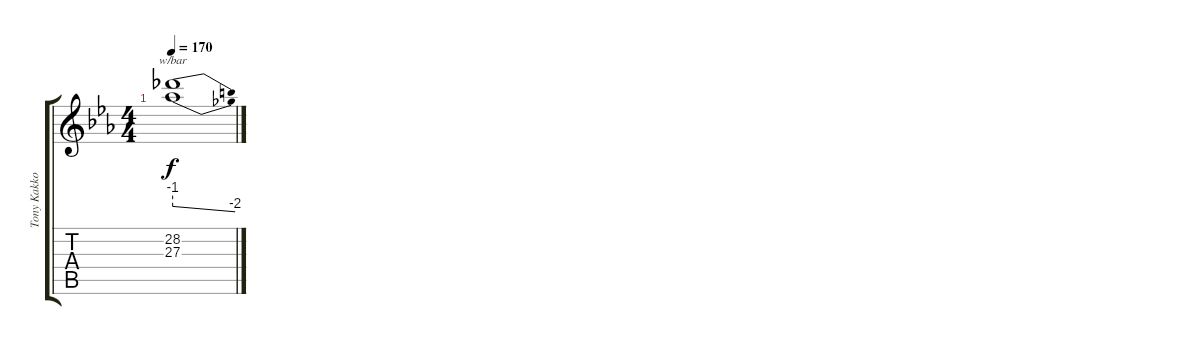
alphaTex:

\track ("Tony Kakko (Vocals and Misc. Synth Effec" "Tony Kakko") {instrument choiraahs}
\staff {score tabs}
\tuning (E4 B3 G3 D3 A2 E2) {hide}
\ts (4 4)
\tempo 170
\clef g2
\ks eb
(28.2{t} 27.3{t}).1{tbe (dive default 0 -4 60 -8) dy f volume 16}
